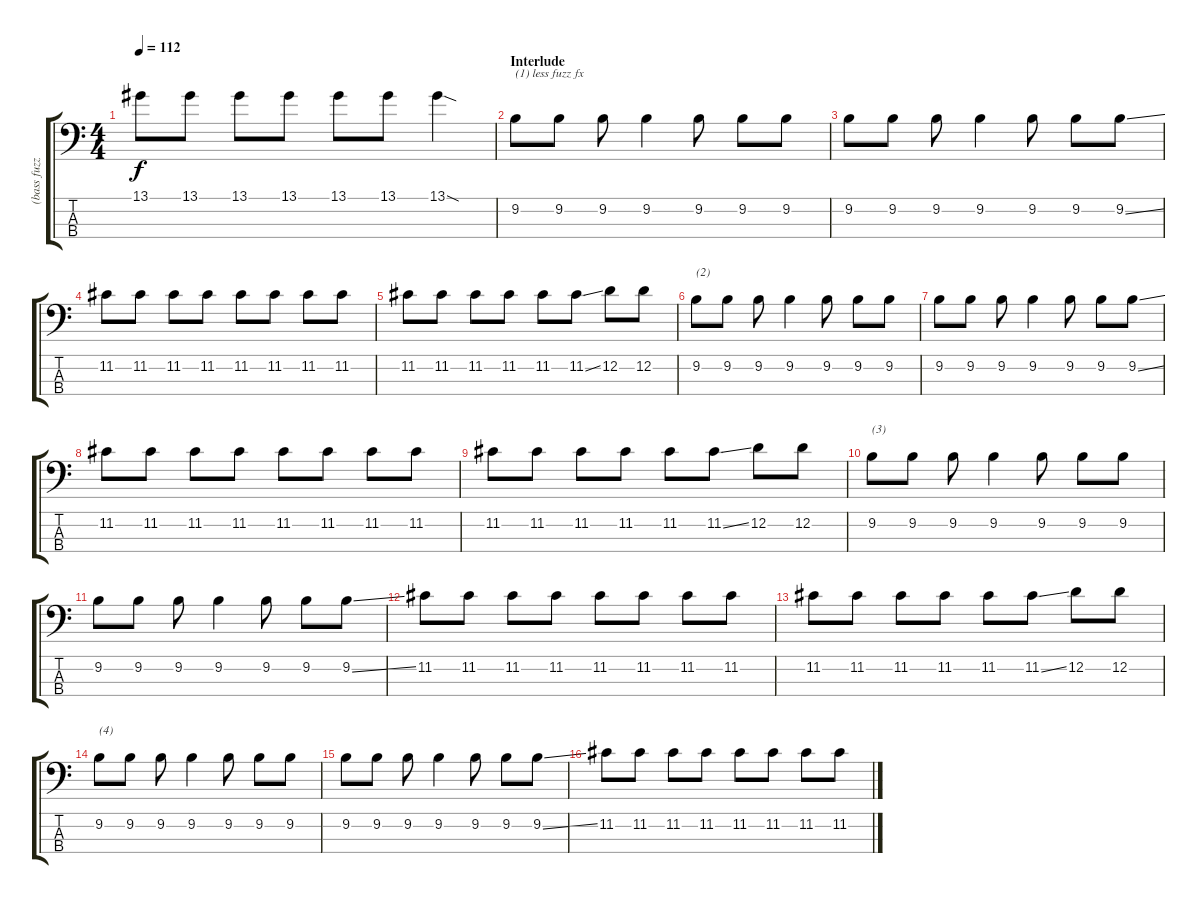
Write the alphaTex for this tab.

\track ("(bass fuzz)" "(bass fuzz") {instrument overdrivenguitar}
\staff {score tabs}
\tuning (G2 D2 A1 E1) {hide}
\ts (4 4)
\tempo 112
\clef f4
\ks c
13.1.8{dy f} 13.1.8 13.1.8 13.1.8 13.1.8 13.1.8 13.1{sod}.4 |
\section ("" "Interlude")
9.2.8{txt "(1) less fuzz fx" volume 9} 9.2.8 9.2.8 9.2.4 9.2.8 9.2.8 9.2.8 |
9.2.8 9.2.8 9.2.8 9.2.4 9.2.8 9.2.8 9.2{ss}.8 |
11.2.8 11.2.8 11.2.8 11.2.8 11.2.8 11.2.8 11.2.8 11.2.8 |
11.2.8 11.2.8 11.2.8 11.2.8 11.2.8 11.2{ss}.8 12.2.8 12.2.8 |
9.2.8{txt "(2)"} 9.2.8 9.2.8 9.2.4 9.2.8 9.2.8 9.2.8 |
9.2.8 9.2.8 9.2.8 9.2.4 9.2.8 9.2.8 9.2{ss}.8 |
11.2.8 11.2.8 11.2.8 11.2.8 11.2.8 11.2.8 11.2.8 11.2.8 |
11.2.8 11.2.8 11.2.8 11.2.8 11.2.8 11.2{ss}.8 12.2.8 12.2.8 |
9.2.8{txt "(3)"} 9.2.8 9.2.8 9.2.4 9.2.8 9.2.8 9.2.8 |
9.2.8 9.2.8 9.2.8 9.2.4 9.2.8 9.2.8 9.2{ss}.8 |
11.2.8 11.2.8 11.2.8 11.2.8 11.2.8 11.2.8 11.2.8 11.2.8 |
11.2.8 11.2.8 11.2.8 11.2.8 11.2.8 11.2{ss}.8 12.2.8 12.2.8 |
9.2.8{txt "(4)"} 9.2.8 9.2.8 9.2.4 9.2.8 9.2.8 9.2.8 |
9.2.8 9.2.8 9.2.8 9.2.4 9.2.8 9.2.8 9.2{ss}.8 |
11.2.8 11.2.8 11.2.8 11.2.8 11.2.8 11.2.8 11.2.8 11.2.8
